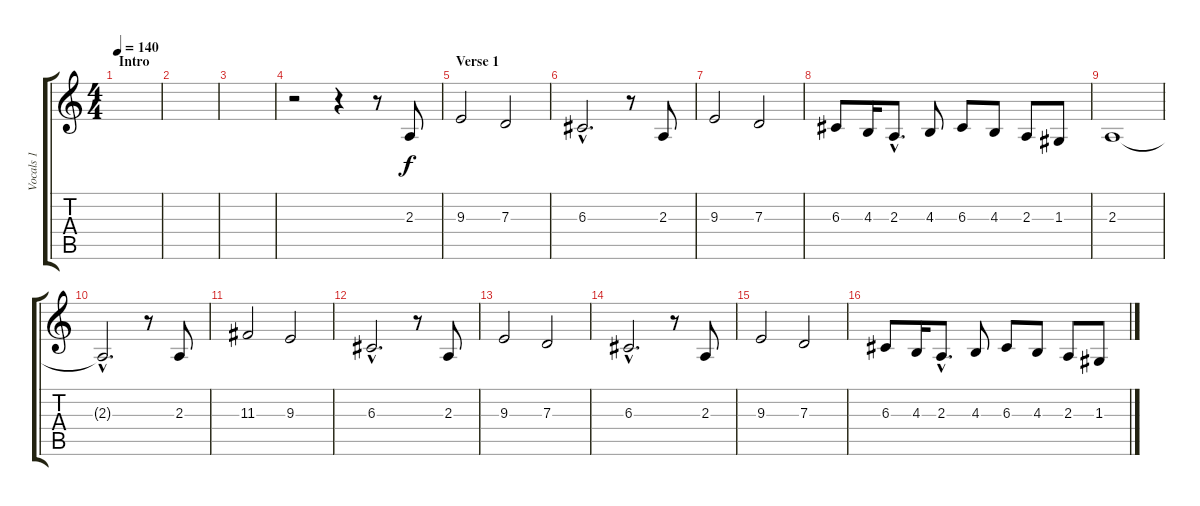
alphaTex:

\track ("Vocals 1" "Vocals 1") {instrument lead1square}
\staff {score tabs}
\tuning (E4 B3 G3 D3 A2 E2) {hide}
\ts (4 4)
\section ("" "Intro")
\tempo 140
\clef g2
\ks c
|
|
|
r.2 r.4 r.8 2.3.8 |
\section ("" "Verse 1")
9.3.2 7.3.2 |
6.3{hac}.2{d} r.8 2.3.8 |
9.3.2 7.3.2 |
6.3.8 4.3.16 2.3{hac}.8{d} 4.3.8 6.3.8 4.3.8 2.3.8 1.3.8 |
2.3.1 |
2.3{hac t}.2{d} r.8 2.3.8 |
11.3.2 9.3.2 |
6.3{hac}.2{d} r.8 2.3.8 |
9.3.2 7.3.2 |
6.3{hac}.2{d} r.8 2.3.8 |
9.3.2 7.3.2 |
6.3.8 4.3.16 2.3{hac}.8{d} 4.3.8 6.3.8 4.3.8 2.3.8 1.3.8
